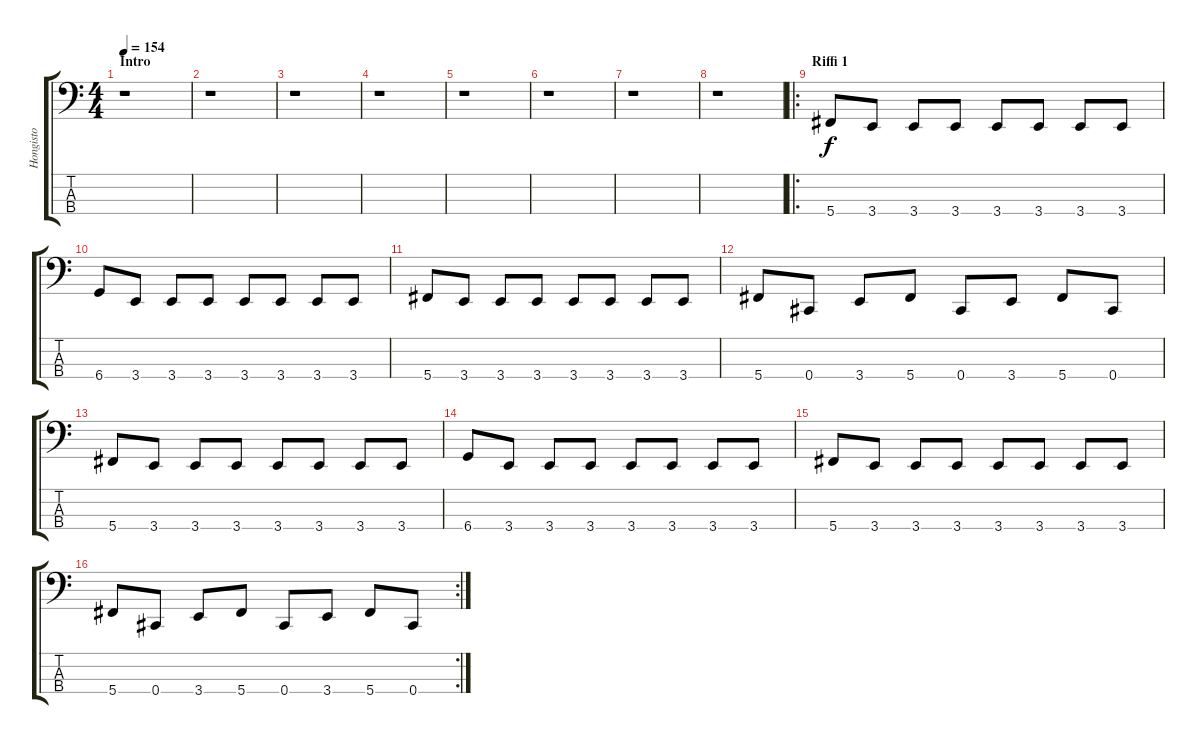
\track ("Hongisto" "Hongisto") {instrument electricbasspick}
\staff {score tabs}
\tuning (E2 B1 Gb1 Db1) {hide}
\ts (4 4)
\section ("" "Intro")
\tempo 154
\clef f4
\ks c
r.1{dy f instrument electricbasspick} |
r.1 |
r.1 |
r.1 |
r.1 |
r.1 |
r.1 |
r.1 |
\ro
\section ("" "Riffi 1")
5.4.8 3.4.8 3.4.8 3.4.8 3.4.8 3.4.8 3.4.8 3.4.8 |
6.4.8 3.4.8 3.4.8 3.4.8 3.4.8 3.4.8 3.4.8 3.4.8 |
5.4.8 3.4.8 3.4.8 3.4.8 3.4.8 3.4.8 3.4.8 3.4.8 |
5.4.8 0.4.8 3.4.8 5.4.8 0.4.8 3.4.8 5.4.8 0.4.8 |
5.4.8 3.4.8 3.4.8 3.4.8 3.4.8 3.4.8 3.4.8 3.4.8 |
6.4.8 3.4.8 3.4.8 3.4.8 3.4.8 3.4.8 3.4.8 3.4.8 |
5.4.8 3.4.8 3.4.8 3.4.8 3.4.8 3.4.8 3.4.8 3.4.8 |
\rc 2
5.4.8 0.4.8 3.4.8 5.4.8 0.4.8 3.4.8 5.4.8 0.4.8
